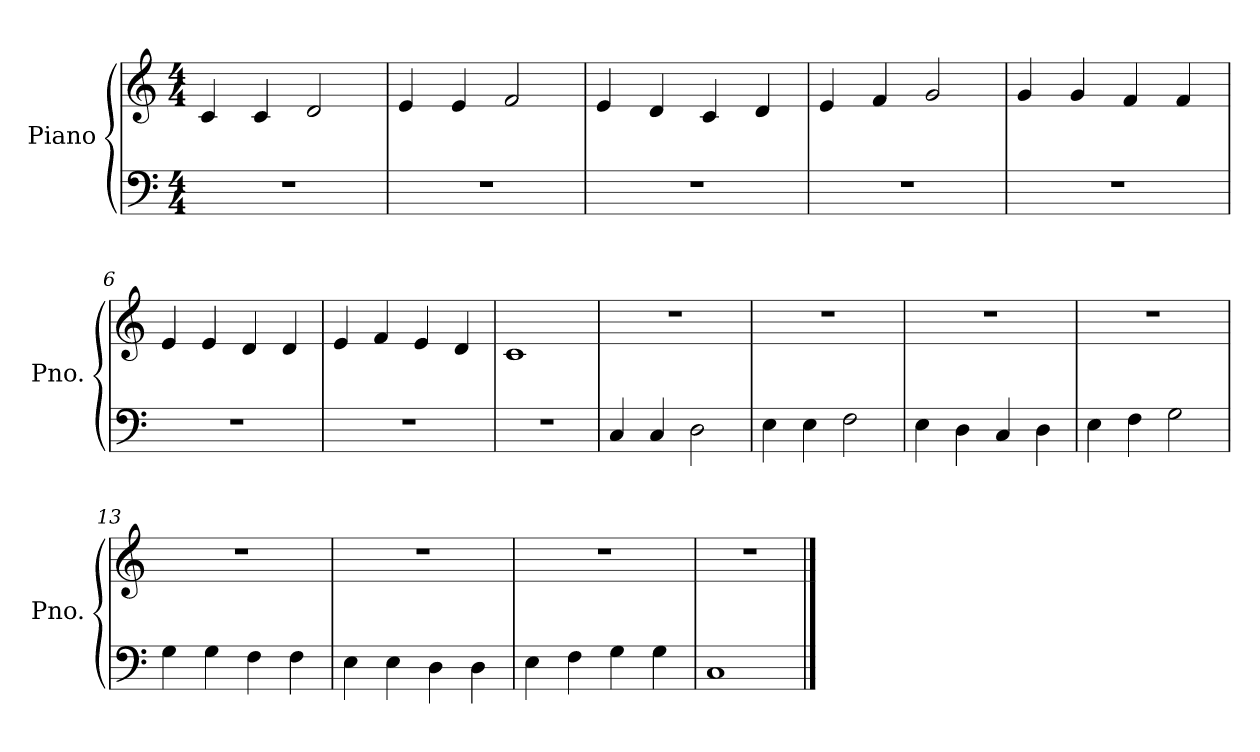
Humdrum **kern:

**kern	**kern
*part1	*part1
*staff2	*staff1
*I"Piano	*
*I'Pno.	*
*clefF4	*clefG2
*k[]	*k[]
*M4/4	*M4/4
=1	=1
1r	4c/
.	4c/
.	2d/
=2	=2
1r	4e/
.	4e/
.	2f/
=3	=3
1r	4e/
.	4d/
.	4c/
.	4d/
=4	=4
1r	4e/
.	4f/
.	2g/
!!LO:LB:g=z
=5	=5
1r	4g/
.	4g/
.	4f/
.	4f/
=6	=6
1r	4e/
.	4e/
.	4d/
.	4d/
=7	=7
1r	4e/
.	4f/
.	4e/
.	4d/
=8	=8
1r	1c
!!LO:LB:g=z
=9	=9
4C/	1r
4C/	.
2D\	.
=10	=10
4E\	1r
4E\	.
2F\	.
=11	=11
4E\	1r
4D\	.
4C/	.
4D\	.
=12	=12
4E\	1r
4F\	.
2G\	.
!!LO:LB:g=z
=13	=13
4G\	1r
4G\	.
4F\	.
4F\	.
=14	=14
4E\	1r
4E\	.
4D\	.
4D\	.
=15	=15
4E\	1r
4F\	.
4G\	.
4G\	.
=16	=16
1C	1r
==	==
*-	*-
